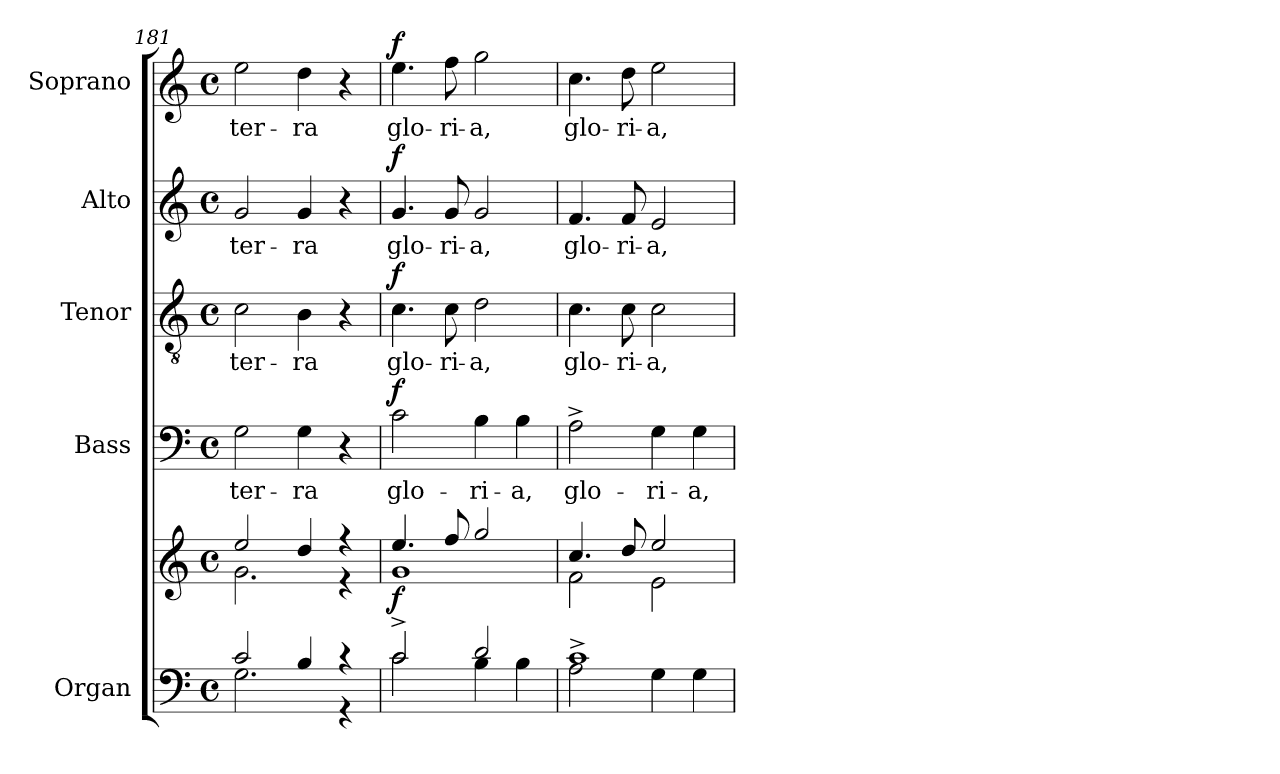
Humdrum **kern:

**kern	**kern	**dynam	**kern	**text	**dynam	**kern	**text	**dynam	**kern	**text	**dynam	**kern	**text	**dynam
*part5	*part5	*part5	*part4	*part4	*part4	*part3	*part3	*part3	*part2	*part2	*part2	*part1	*part1	*part1
*staff6	*staff5	*staff5/6	*staff4	*staff4	*staff4	*staff3	*staff3	*staff3	*staff2	*staff2	*staff2	*staff1	*staff1	*staff1
*I"Organ	*	*	*I"Bass	*	*	*I"Tenor	*	*	*I"Alto	*	*	*I"Soprano	*	*
*I'Org.	*	*	*I'B.	*	*	*I'T.	*	*	*I'A.	*	*	*I'S.	*	*
*clefF4	*clefG2	*	*clefF4	*	*	*clefGv2	*	*	*clefG2	*	*	*clefG2	*	*
*k[]	*k[]	*	*k[]	*	*	*k[]	*	*	*k[]	*	*	*k[]	*	*
*C:	*C:	*	*C:	*	*	*C:	*	*	*C:	*	*	*C:	*	*
*M4/4	*M4/4	*	*M4/4	*	*	*M4/4	*	*	*M4/4	*	*	*M4/4	*	*
*met(c)	*met(c)	*	*met(c)	*	*	*met(c)	*	*	*met(c)	*	*	*met(c)	*	*
=181	=181	=181	=181	=181	=181	=181	=181	=181	=181	=181	=181	=181	=181	=181
*^	*^	*	*	*	*	*	*	*	*	*	*	*	*	*
!	!	!	!	!	!	!LO:LY:b	!	!	!LO:LY:b	!	!	!LO:LY:b	!	!	!LO:LY:b	!
2c/	2.G\	2ee/	2.g\	.	2G\	ter-	.	2c\	ter-	.	2g/	ter-	.	2ee\	ter-	.
!	!	!	!	!	!	!LO:LY:b	!	!	!LO:LY:b	!	!	!LO:LY:b	!	!	!LO:LY:b	!
4B/	.	4dd/	.	.	4G\	-ra	.	4B\	-ra	.	4g/	-ra	.	4dd\	-ra	.
4r	4r	4r	4r	.	4r	.	.	4r	.	.	4r	.	.	4r	.	.
=182	=182	=182	=182	=182	=182	=182	=182	=182	=182	=182	=182	=182	=182	=182	=182	=182
!	!	!	!	!LO:DY:b	!	!LO:LY:b	!LO:DY:a	!	!LO:LY:b	!LO:DY:a	!	!LO:LY:b	!LO:DY:a	!	!LO:LY:b	!LO:DY:a
2c^/	2c\	4.ee/	1g	f	2c\	glo-	f	4.c\	glo-	f	4.g/	glo-	f	4.ee\	glo-	f
!	!	!	!	!	!	!	!	!	!LO:LY:b	!	!	!LO:LY:b	!	!	!LO:LY:b	!
.	.	8ff/	.	.	.	.	.	8c\	-ri-	.	8g/	-ri-	.	8ff\	-ri-	.
!	!	!	!	!	!	!LO:LY:b	!	!	!LO:LY:b	!	!	!LO:LY:b	!	!	!LO:LY:b	!
2d/	4B\	2gg/	.	.	4B\	-ri-	.	2d\	-a,	.	2g/	-a,	.	2gg\	-a,	.
!	!	!	!	!	!	!LO:LY:b	!	!	!	!	!	!	!	!	!	!
.	4B\	.	.	.	4B\	-a,	.	.	.	.	.	.	.	.	.	.
=183	=183	=183	=183	=183	=183	=183	=183	=183	=183	=183	=183	=183	=183	=183	=183	=183
!	!	!	!	!	!	!LO:LY:b	!	!	!LO:LY:b	!	!	!LO:LY:b	!	!	!LO:LY:b	!
1c^	2A\	4.cc/	2f\	.	2A^\	glo-	.	4.c\	glo-	.	4.f/	glo-	.	4.cc\	glo-	.
!	!	!	!	!	!	!	!	!	!LO:LY:b	!	!	!LO:LY:b	!	!	!LO:LY:b	!
.	.	8dd/	.	.	.	.	.	8c\	-ri-	.	8f/	-ri-	.	8dd\	-ri-	.
!	!	!	!	!	!	!LO:LY:b	!	!	!LO:LY:b	!	!	!LO:LY:b	!	!	!LO:LY:b	!
.	4G\	2ee/	2e\	.	4G\	-ri-	.	2c\	-a,	.	2e/	-a,	.	2ee\	-a,	.
!	!	!	!	!	!	!LO:LY:b	!	!	!	!	!	!	!	!	!	!
.	4G\	.	.	.	4G\	-a,	.	.	.	.	.	.	.	.	.	.
*v	*v	*	*	*	*	*	*	*	*	*	*	*	*	*	*	*
*	*v	*v	*	*	*	*	*	*	*	*	*	*	*	*	*
=	=	=	=	=	=	=	=	=	=	=	=	=	=	=
*-	*-	*-	*-	*-	*-	*-	*-	*-	*-	*-	*-	*-	*-	*-
